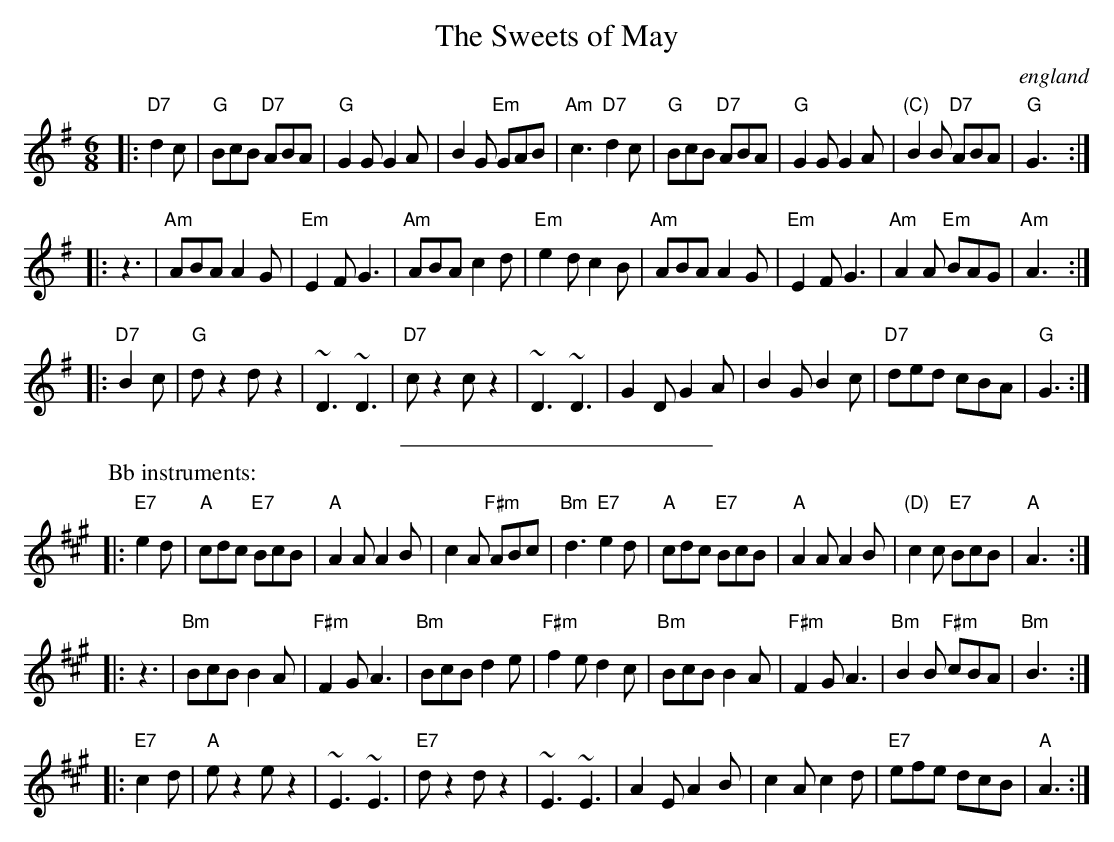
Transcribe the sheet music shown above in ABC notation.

X:1
T:Sweets of May, The
O:england
M:6/8
L:1/8
K:G
|: "D7"d2c \
| "G"BcB "D7"ABA | "G"G2G G2A |      B2G "Em"GAB | "Am"c3 "D7"d2c \
| "G"BcB "D7"ABA | "G"G2G G2A | "(C)"B2B "D7"ABA | "G"G3 :|
|: z3 \
| "Am"ABA A2G | "Em"E2F G3 | "Am"ABA     c2d | "Em"e2d c2B \
| "Am"ABA A2G | "Em"E2F G3 | "Am"A2A "Em"BAG | "Am"A3 :|
|: "D7"B2c \
| "G"dz2 dz2 | ~D3 ~D3 | "D7"cz2 cz2 | ~D3 ~D3 \
|    G2D G2A | B2G B2c | "D7"ded cBA | "G"G3 :|
%%sep 5 5 200
P: Bb instruments:
K:A
|: "E7"e2d \
| "A"cdc "E7"BcB | "A"A2A A2B |      c2A "F#m"ABc | "Bm"d3 "E7"e2d \
| "A"cdc "E7"BcB | "A"A2A A2B | "(D)"c2c "E7"BcB | "A"A3 :|
|: z3 \
| "Bm"BcB B2A | "F#m"F2G A3 | "Bm"BcB     d2e | "F#m"f2e d2c \
| "Bm"BcB B2A | "F#m"F2G A3 | "Bm"B2B "F#m"cBA | "Bm"B3 :|
|: "E7"c2d \
| "A"ez2 ez2 | ~E3 ~E3 | "E7"dz2 dz2 | ~E3 ~E3 \
|    A2E A2B | c2A c2d | "E7"efe dcB | "A"A3 :|
